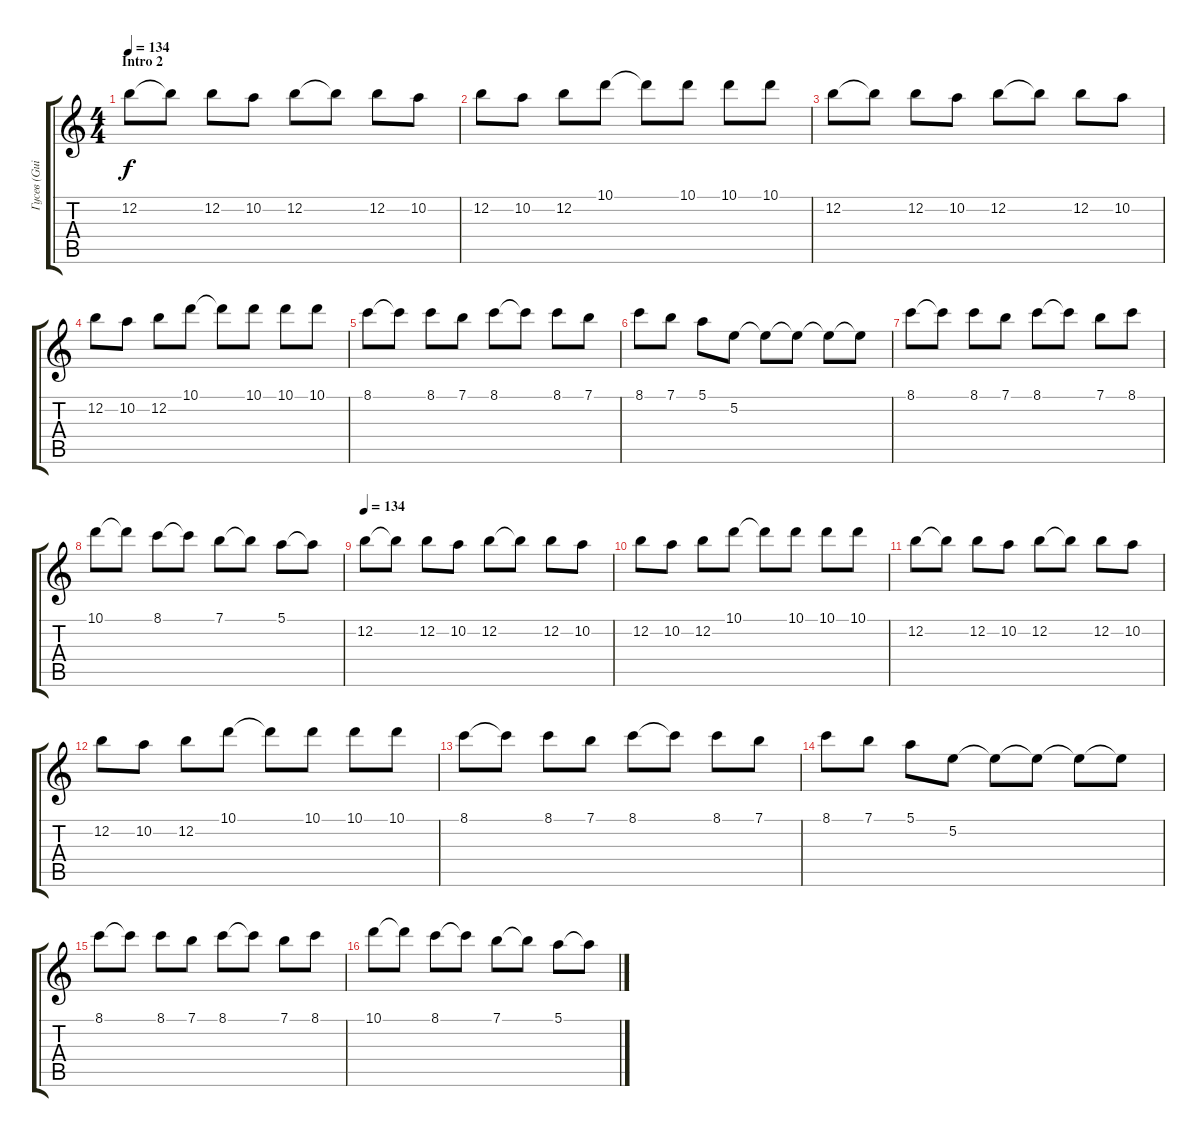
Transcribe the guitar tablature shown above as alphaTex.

\track ("Гусев (Guitar 1)" "Гусев (Gui") {instrument distortionguitar}
\staff {score tabs}
\tuning (E4 B3 G3 D3 A2 E2) {hide}
\ts (4 4)
\section ("" "Intro 2")
\tempo 134
\clef g2
\ks c
12.2.8{dy f} 12.2{t}.8 12.2.8 10.2.8 12.2.8 12.2{t}.8 12.2.8 10.2.8 |
12.2.8 10.2.8 12.2.8 10.1.8 10.1{t}.8 10.1.8 10.1.8 10.1.8 |
12.2.8 12.2{t}.8 12.2.8 10.2.8 12.2.8 12.2{t}.8 12.2.8 10.2.8 |
12.2.8 10.2.8 12.2.8 10.1.8 10.1{t}.8 10.1.8 10.1.8 10.1.8 |
8.1.8 8.1{t}.8 8.1.8 7.1.8 8.1.8 8.1{t}.8 8.1.8 7.1.8 |
8.1.8 7.1.8 5.1.8 5.2.8 5.2{t}.8 5.2{t}.8 5.2{t}.8 5.2{t}.8 |
8.1.8 8.1{t}.8 8.1.8 7.1.8 8.1.8 8.1{t}.8 7.1.8 8.1.8 |
10.1.8 10.1{t}.8 8.1.8 8.1{t}.8 7.1.8 7.1{t}.8 5.1.8 5.1{t}.8 |
\tempo 134
12.2.8 12.2{t}.8 12.2.8 10.2.8 12.2.8 12.2{t}.8 12.2.8 10.2.8 |
12.2.8 10.2.8 12.2.8 10.1.8 10.1{t}.8 10.1.8 10.1.8 10.1.8 |
12.2.8 12.2{t}.8 12.2.8 10.2.8 12.2.8 12.2{t}.8 12.2.8 10.2.8 |
12.2.8 10.2.8 12.2.8 10.1.8 10.1{t}.8 10.1.8 10.1.8 10.1.8 |
8.1.8 8.1{t}.8 8.1.8 7.1.8 8.1.8 8.1{t}.8 8.1.8 7.1.8 |
8.1.8 7.1.8 5.1.8 5.2.8 5.2{t}.8 5.2{t}.8 5.2{t}.8 5.2{t}.8 |
8.1.8 8.1{t}.8 8.1.8 7.1.8 8.1.8 8.1{t}.8 7.1.8 8.1.8 |
10.1.8 10.1{t}.8 8.1.8 8.1{t}.8 7.1.8 7.1{t}.8 5.1.8 5.1{t}.8
